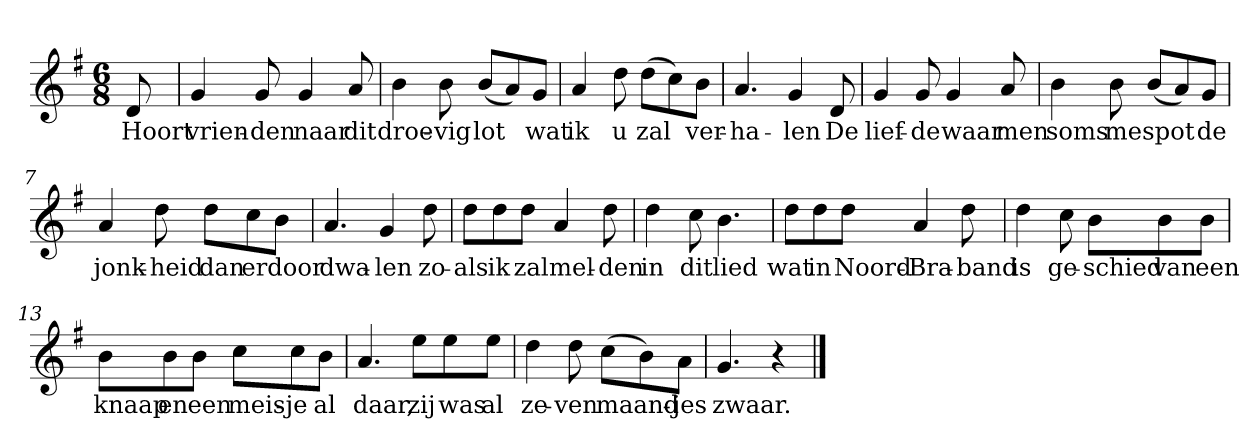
**kern	**text
*part1	*part1
*staff1	*staff1
*clefG2	*
*k[f#]	*
*G:	*
*M6/8	*
*MM120	*
=	=
8d	Hoort
=1	=1
4g	vrien-
8g	-den
4g	naar
8a	dit
=2	=2
4b	droe-
8b	-vig
(8b/L	lot
8a/)	.
8g/J	wat
=3	=3
4a	ik
8dd	u
(8dd\L	zal
8cc\)	.
8b\J	ver-
=4	=4
4.a	-ha-
4g	-len
8d	De
=5	=5
4g	lief-
8g	-de
4g	waar
8a	men
=6	=6
4b	soms
8b	me
(8b/L	spot
8a/)	.
8g/J	de
=7	=7
4a	jonk-
8dd	-heid
8dd\L	dan
8cc\	er
8b\J	door
=8	=8
4.a	dwa-
4g	-len
8dd	zo-
=9	=9
8dd\L	-als
8dd\	ik
8dd\J	zal
4a	mel-
8dd	-den
=10	=10
4dd	in
8cc	dit
4.b	lied
=11	=11
8dd\L	wat
8dd\	in
8dd\J	Noord-
4a	-Bra-
8dd	-band
=12	=12
4dd	is
8cc	ge-
8b\L	-schied
8b\	van
8b\J	een
=13	=13
8b\L	knaap
8b\	en
8b\J	een
8cc\L	meis-
8cc\	-je
8b\J	al
=14	=14
4.a	daar,
8ee\L	zij
8ee\	was
8ee\J	al
=15	=15
4dd	ze-
8dd	-ven
(8cc\L	maand-
8b\)	.
8a\J	-jes
=16	=16
4.g	zwaar.
4r	.
==	==
*-	*-
